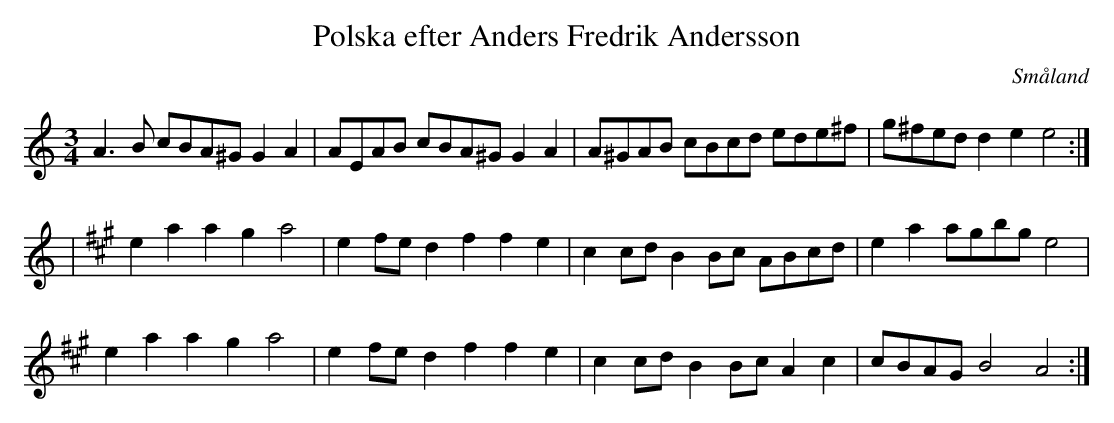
X:1
T:Polska efter Anders Fredrik Andersson
L:1/8
M:3/4
O: Småland
K:Am
A2>B2 cBA^G G2A2 | AEAB cBA^G G2A2 | A^GAB cBcd ede^f | g^fed d2e2 e4 :|
|[K:A] e2a2 a2g2- a4 | e2fe d2f2 f2e2 | c2cd B2Bc ABcd | e2a2 agbg e4 |
e2a2 a2g2- a4 | e2fe d2f2 f2e2 | c2cd B2Bc A2c2 | cBAG B4 A4 :|
